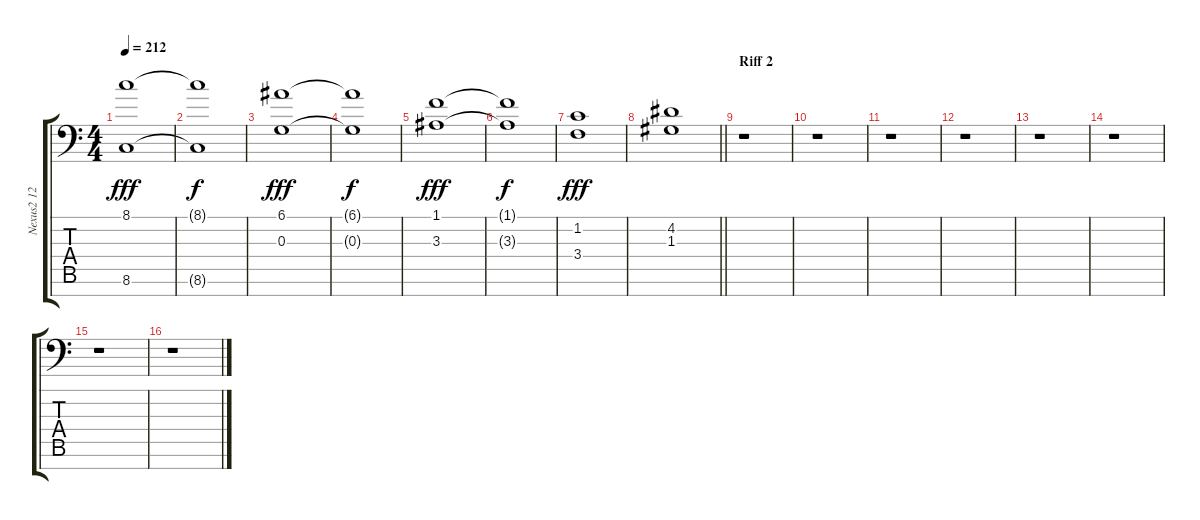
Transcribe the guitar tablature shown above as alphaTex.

\track ("Nexus2 12" "Nexus2 12") {instrument lead2sawtooth}
\staff {score tabs}
\tuning (E4 B3 G3 D3 A2 E2 C-1) {hide}
\ts (4 4)
\tempo 212
\clef f4
\ks c
(8.1 8.6).1{dy fff} |
(8.1{t} 8.6{t}).1{dy f} |
(6.1 0.3).1{dy fff} |
(6.1{t} 0.3{t}).1{dy f} |
(1.1 3.3).1{dy fff} |
(1.1{t} 3.3{t}).1{dy f} |
(1.2 3.4).1{dy fff} |
\barLineRight lightlight
(4.2 1.3).1 |
\section ("" "Riff 2")
r.1 |
r.1 |
r.1 |
r.1 |
r.1 |
r.1 |
r.1 |
r.1
